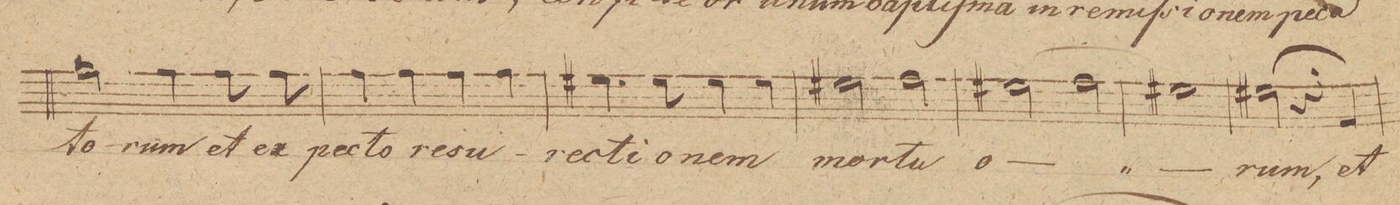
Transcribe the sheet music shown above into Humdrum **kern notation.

**kern	**text	**dynam
*I"Baſso 1mo	*	*
*clefF4	*	*
*k[]	*	*
*met(c|)	*	*
*M2/2	*	*
2A\	-to-	.
4A\	-rum	.
8A\	et	.
8A\	ex-	.
=116	=116	=116
4A\	-pec-	.
4A\	-to	.
4A\	re-	.
4A\	-su-	.
=117	=117	=117
4.G#X\	-rec-	.
8G#\	-ti-	.
4G#\	-o-	.
4G#\	-nem	.
=118	=118	=118
2G#X\	mor-	.
2A\	-tu-	.
=119	=119	=119
(2G#X\	-o-	.
2A\	.	.
=120	=120	=120
1G#X)	.	.
=121	=121	=121
2G#X\	-rum,	.
4r;	.	.
4AA/	et	.
=122	=122	=122
*-	*-	*-
